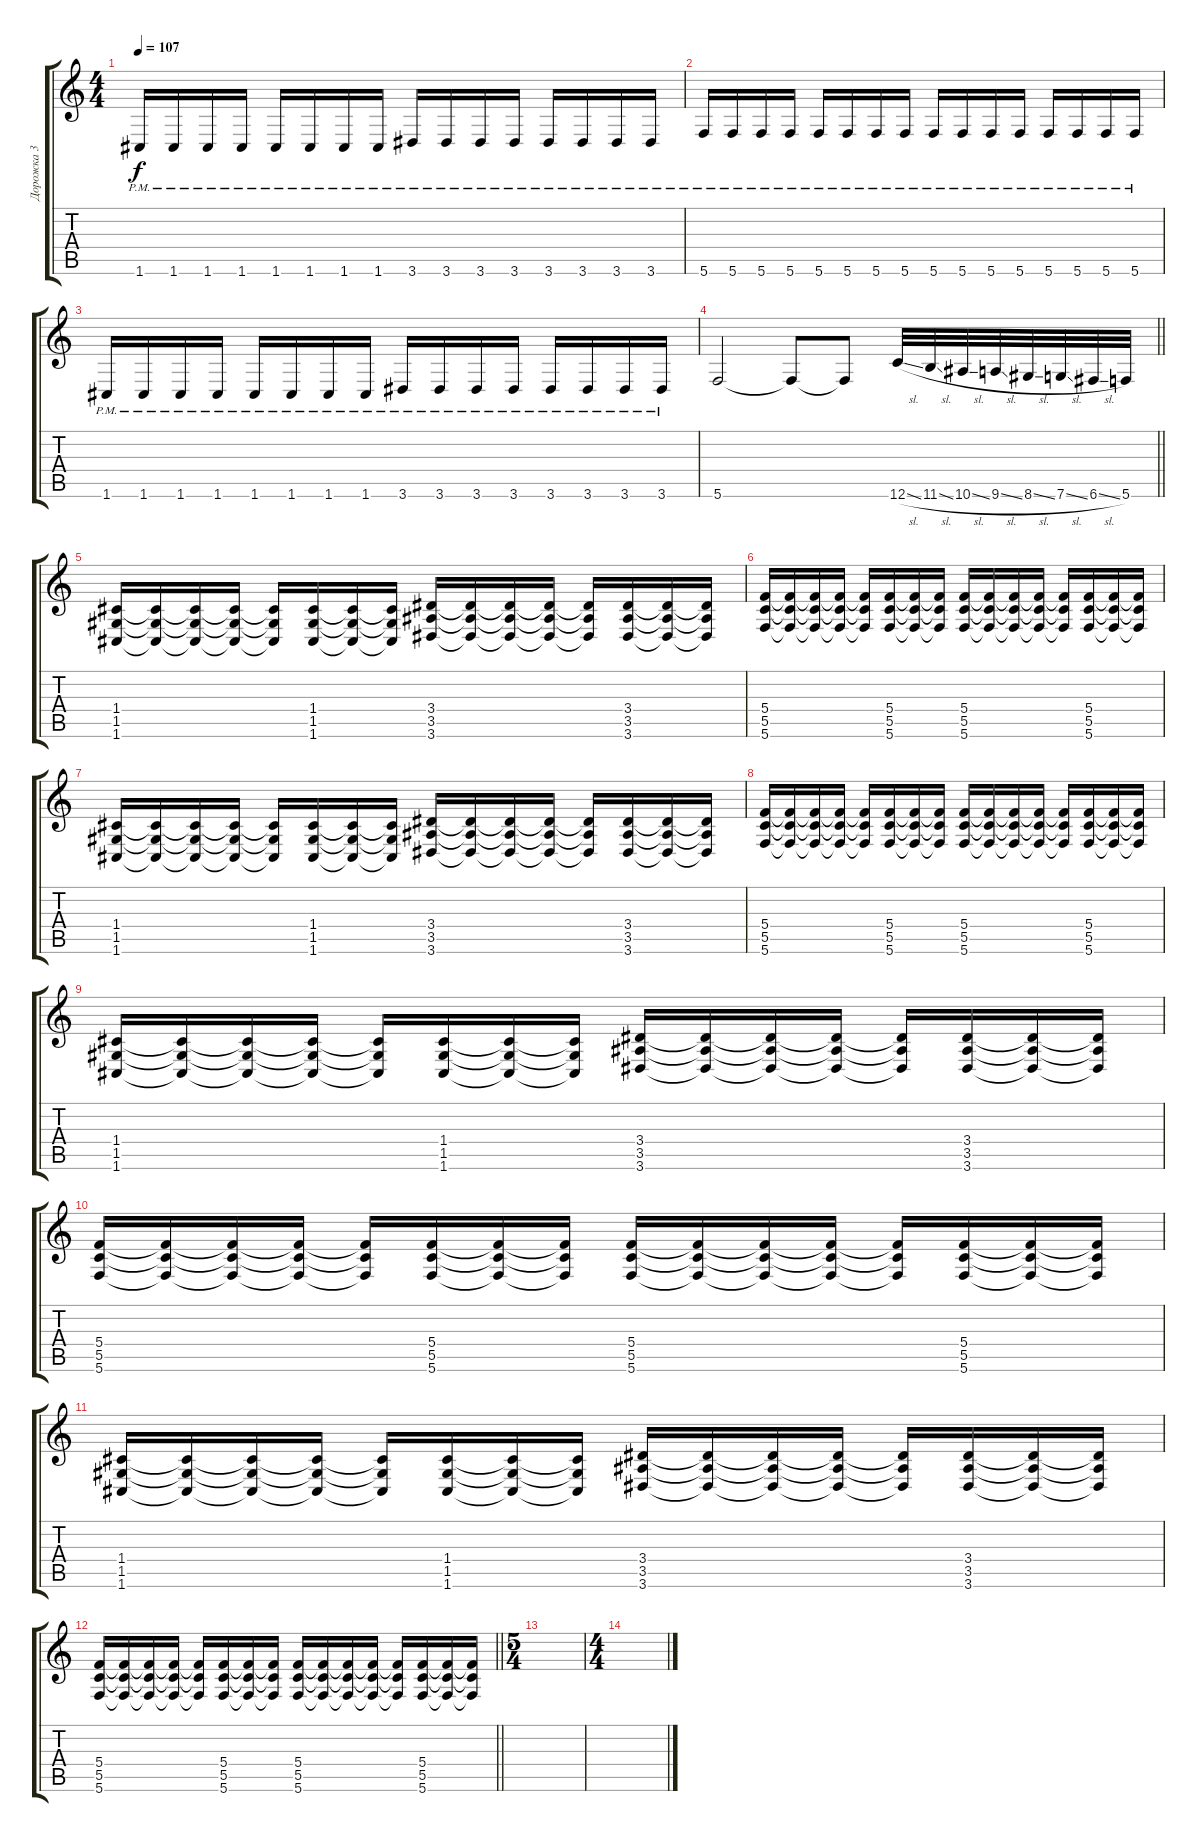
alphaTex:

\track ("Дорожка 3" "Дорожка 3") {instrument distortionguitar}
\staff {score tabs}
\tuning (D4 A3 F3 C3 G2 C2) {hide}
\ts (4 4)
\tempo 107
\clef g2
\ks c
1.6{pm}.16{dy f} 1.6{pm}.16 1.6{pm}.16 1.6{pm}.16 1.6{pm}.16 1.6{pm}.16 1.6{pm}.16 1.6{pm}.16 3.6{pm}.16 3.6{pm}.16 3.6{pm}.16 3.6{pm}.16 3.6{pm}.16 3.6{pm}.16 3.6{pm}.16 3.6{pm}.16 |
5.6{pm}.16 5.6{pm}.16 5.6{pm}.16 5.6{pm}.16 5.6{pm}.16 5.6{pm}.16 5.6{pm}.16 5.6{pm}.16 5.6{pm}.16 5.6{pm}.16 5.6{pm}.16 5.6{pm}.16 5.6{pm}.16 5.6{pm}.16 5.6{pm}.16 5.6{pm}.16 |
1.6{pm}.16 1.6{pm}.16 1.6{pm}.16 1.6{pm}.16 1.6{pm}.16 1.6{pm}.16 1.6{pm}.16 1.6{pm}.16 3.6{pm}.16 3.6{pm}.16 3.6{pm}.16 3.6{pm}.16 3.6{pm}.16 3.6{pm}.16 3.6{pm}.16 3.6{pm}.16 |
\barLineRight lightlight
5.6.2 5.6{t}.8 5.6{t}.8 12.6{sl}.32 11.6{sl}.32 10.6{sl}.32 9.6{sl}.32 8.6{sl}.32 7.6{sl}.32 6.6{sl}.32 5.6.32 |
\section ("" "")
(1.4 1.5 1.6).16 (1.4{t} 1.5{t} 1.6{t}).16 (1.4{t} 1.5{t} 1.6{t}).16 (1.4{t} 1.5{t} 1.6{t}).16 (1.4{t} 1.5{t} 1.6{t}).16 (1.4 1.5 1.6).16 (1.4{t} 1.5{t} 1.6{t}).16 (1.4{t} 1.5{t} 1.6{t}).16 (3.4 3.5 3.6).16 (3.4{t} 3.5{t} 3.6{t}).16 (3.4{t} 3.5{t} 3.6{t}).16 (3.4{t} 3.5{t} 3.6{t}).16 (3.4{t} 3.5{t} 3.6{t}).16 (3.4 3.5 3.6).16 (3.4{t} 3.5{t} 3.6{t}).16 (3.4{t} 3.5{t} 3.6{t}).16 |
(5.4 5.5 5.6).16 (5.4{t} 5.5{t} 5.6{t}).16 (5.4{t} 5.5{t} 5.6{t}).16 (5.4{t} 5.5{t} 5.6{t}).16 (5.4{t} 5.5{t} 5.6{t}).16 (5.4 5.5 5.6).16 (5.4{t} 5.5{t} 5.6{t}).16 (5.4{t} 5.5{t} 5.6{t}).16 (5.4 5.5 5.6).16 (5.4{t} 5.5{t} 5.6{t}).16 (5.4{t} 5.5{t} 5.6{t}).16 (5.4{t} 5.5{t} 5.6{t}).16 (5.4{t} 5.5{t} 5.6{t}).16 (5.4 5.5 5.6).16 (5.4{t} 5.5{t} 5.6{t}).16 (5.4{t} 5.5{t} 5.6{t}).16 |
(1.4 1.5 1.6).16 (1.4{t} 1.5{t} 1.6{t}).16 (1.4{t} 1.5{t} 1.6{t}).16 (1.4{t} 1.5{t} 1.6{t}).16 (1.4{t} 1.5{t} 1.6{t}).16 (1.4 1.5 1.6).16 (1.4{t} 1.5{t} 1.6{t}).16 (1.4{t} 1.5{t} 1.6{t}).16 (3.4 3.5 3.6).16 (3.4{t} 3.5{t} 3.6{t}).16 (3.4{t} 3.5{t} 3.6{t}).16 (3.4{t} 3.5{t} 3.6{t}).16 (3.4{t} 3.5{t} 3.6{t}).16 (3.4 3.5 3.6).16 (3.4{t} 3.5{t} 3.6{t}).16 (3.4{t} 3.5{t} 3.6{t}).16 |
(5.4 5.5 5.6).16 (5.4{t} 5.5{t} 5.6{t}).16 (5.4{t} 5.5{t} 5.6{t}).16 (5.4{t} 5.5{t} 5.6{t}).16 (5.4{t} 5.5{t} 5.6{t}).16 (5.4 5.5 5.6).16 (5.4{t} 5.5{t} 5.6{t}).16 (5.4{t} 5.5{t} 5.6{t}).16 (5.4 5.5 5.6).16 (5.4{t} 5.5{t} 5.6{t}).16 (5.4{t} 5.5{t} 5.6{t}).16 (5.4{t} 5.5{t} 5.6{t}).16 (5.4{t} 5.5{t} 5.6{t}).16 (5.4 5.5 5.6).16 (5.4{t} 5.5{t} 5.6{t}).16 (5.4{t} 5.5{t} 5.6{t}).16 |
(1.4 1.5 1.6).16 (1.4{t} 1.5{t} 1.6{t}).16 (1.4{t} 1.5{t} 1.6{t}).16 (1.4{t} 1.5{t} 1.6{t}).16 (1.4{t} 1.5{t} 1.6{t}).16 (1.4 1.5 1.6).16 (1.4{t} 1.5{t} 1.6{t}).16 (1.4{t} 1.5{t} 1.6{t}).16 (3.4 3.5 3.6).16 (3.4{t} 3.5{t} 3.6{t}).16 (3.4{t} 3.5{t} 3.6{t}).16 (3.4{t} 3.5{t} 3.6{t}).16 (3.4{t} 3.5{t} 3.6{t}).16 (3.4 3.5 3.6).16 (3.4{t} 3.5{t} 3.6{t}).16 (3.4{t} 3.5{t} 3.6{t}).16 |
(5.4 5.5 5.6).16 (5.4{t} 5.5{t} 5.6{t}).16 (5.4{t} 5.5{t} 5.6{t}).16 (5.4{t} 5.5{t} 5.6{t}).16 (5.4{t} 5.5{t} 5.6{t}).16 (5.4 5.5 5.6).16 (5.4{t} 5.5{t} 5.6{t}).16 (5.4{t} 5.5{t} 5.6{t}).16 (5.4 5.5 5.6).16 (5.4{t} 5.5{t} 5.6{t}).16 (5.4{t} 5.5{t} 5.6{t}).16 (5.4{t} 5.5{t} 5.6{t}).16 (5.4{t} 5.5{t} 5.6{t}).16 (5.4 5.5 5.6).16 (5.4{t} 5.5{t} 5.6{t}).16 (5.4{t} 5.5{t} 5.6{t}).16 |
(1.4 1.5 1.6).16 (1.4{t} 1.5{t} 1.6{t}).16 (1.4{t} 1.5{t} 1.6{t}).16 (1.4{t} 1.5{t} 1.6{t}).16 (1.4{t} 1.5{t} 1.6{t}).16 (1.4 1.5 1.6).16 (1.4{t} 1.5{t} 1.6{t}).16 (1.4{t} 1.5{t} 1.6{t}).16 (3.4 3.5 3.6).16 (3.4{t} 3.5{t} 3.6{t}).16 (3.4{t} 3.5{t} 3.6{t}).16 (3.4{t} 3.5{t} 3.6{t}).16 (3.4{t} 3.5{t} 3.6{t}).16 (3.4 3.5 3.6).16 (3.4{t} 3.5{t} 3.6{t}).16 (3.4{t} 3.5{t} 3.6{t}).16 |
\barLineRight lightlight
(5.4 5.5 5.6).16 (5.4{t} 5.5{t} 5.6{t}).16 (5.4{t} 5.5{t} 5.6{t}).16 (5.4{t} 5.5{t} 5.6{t}).16 (5.4{t} 5.5{t} 5.6{t}).16 (5.4 5.5 5.6).16 (5.4{t} 5.5{t} 5.6{t}).16 (5.4{t} 5.5{t} 5.6{t}).16 (5.4 5.5 5.6).16 (5.4{t} 5.5{t} 5.6{t}).16 (5.4{t} 5.5{t} 5.6{t}).16 (5.4{t} 5.5{t} 5.6{t}).16 (5.4{t} 5.5{t} 5.6{t}).16 (5.4 5.5 5.6).16 (5.4{t} 5.5{t} 5.6{t}).16 (5.4{t} 5.5{t} 5.6{t}).16 |
\ts (5 4)
\section ("" "")
|
\ts (4 4)
